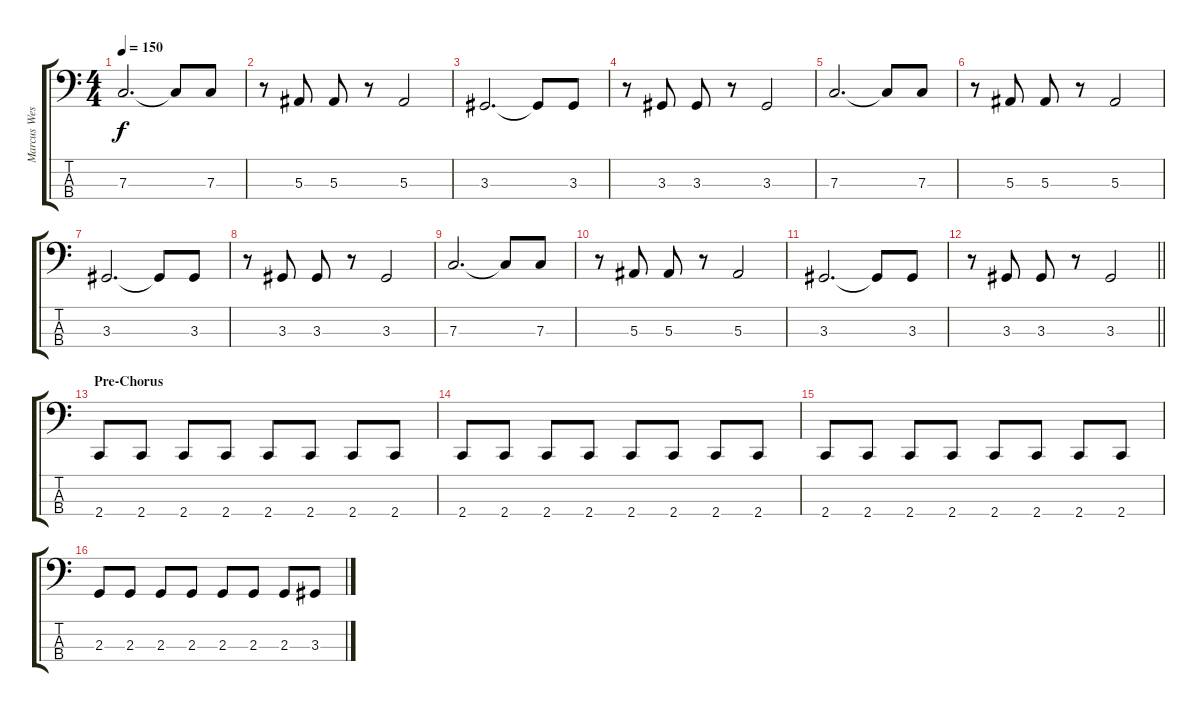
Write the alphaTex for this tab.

\track ("Marcus Wesslen" "Marcus Wes") {instrument electricbassfinger}
\staff {score tabs}
\tuning (Eb2 Bb1 F1 Bb0) {hide}
\ts (4 4)
\tempo 150
\clef f4
\ks c
7.3.2{d dy f} 7.3{t}.8 7.3.8 |
r.8 5.3.8 5.3.8 r.8 5.3.2 |
3.3.2{d} 3.3{t}.8 3.3.8 |
r.8 3.3.8 3.3.8 r.8 3.3.2 |
7.3.2{d} 7.3{t}.8 7.3.8 |
r.8 5.3.8 5.3.8 r.8 5.3.2 |
3.3.2{d} 3.3{t}.8 3.3.8 |
r.8 3.3.8 3.3.8 r.8 3.3.2 |
7.3.2{d} 7.3{t}.8 7.3.8 |
r.8 5.3.8 5.3.8 r.8 5.3.2 |
3.3.2{d} 3.3{t}.8 3.3.8 |
\barLineRight lightlight
r.8 3.3.8 3.3.8 r.8 3.3.2 |
\section ("" "Pre-Chorus")
2.4.8 2.4.8 2.4.8 2.4.8 2.4.8 2.4.8 2.4.8 2.4.8 |
2.4.8 2.4.8 2.4.8 2.4.8 2.4.8 2.4.8 2.4.8 2.4.8 |
2.4.8 2.4.8 2.4.8 2.4.8 2.4.8 2.4.8 2.4.8 2.4.8 |
2.3.8 2.3.8 2.3.8 2.3.8 2.3.8 2.3.8 2.3.8 3.3.8
